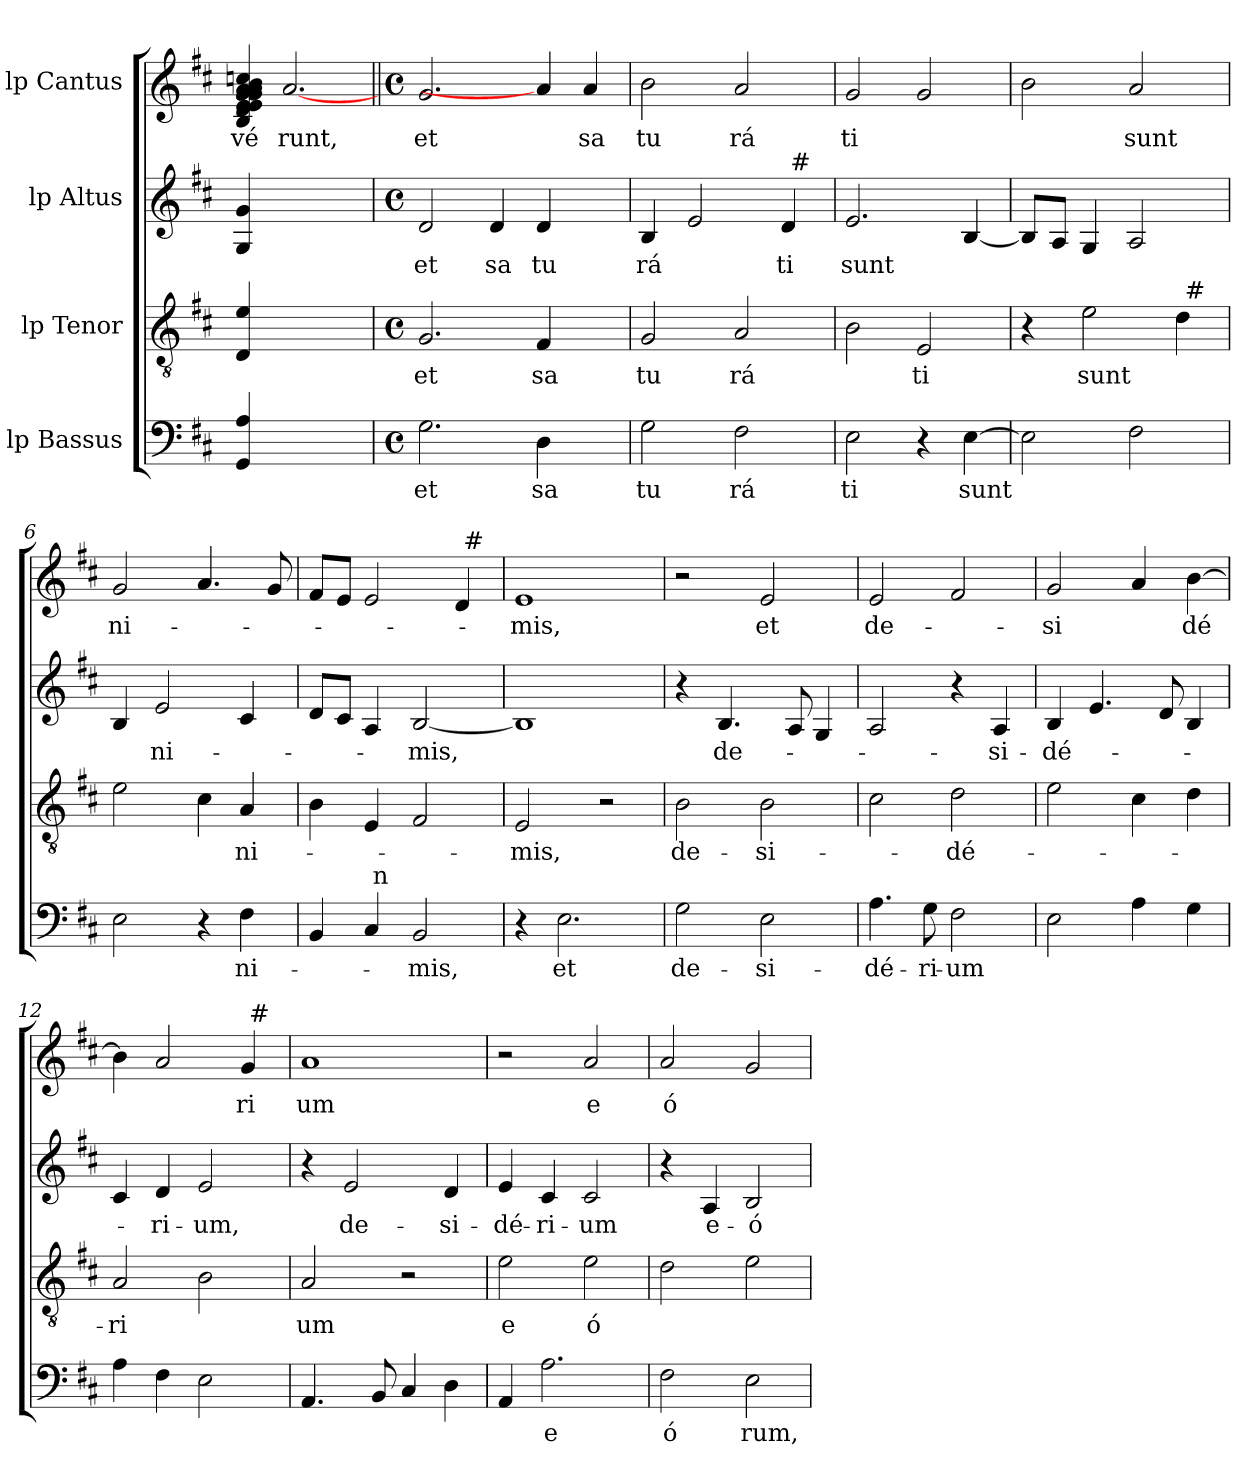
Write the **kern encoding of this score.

**kern	**text	**kern	**text	**kern	**text	**kern	**text
*part4	*part4	*part3	*part3	*part2	*part2	*part1	*part1
*staff4	*staff4	*staff3	*staff3	*staff2	*staff2	*staff1	*staff1
*I"lp Bassus	*	*I"lp Tenor	*	*I"lp Altus	*	*I"lp Cantus	*
!!LO:PB:g=z
*stria5	*	*stria5	*	*stria5	*	*stria5	*
*clefF4	*	*clefGv2	*	*clefG2	*	*clefG2	*
*k[f#c#]	*	*k[f#c#]	*	*k[f#c#]	*	*k[f#c#]	*
*D:	*	*D:	*	*D:	*	*D:	*
=1	=1	=1	=1	=1	=1	=1	=1
!	!	!	!	!	!	!	!LO:LY:b:cj
4A/ 4GG/	.	4e/ 4D/	.	4g/ 4G/	.	4ccn/ 4B/ 4e/ 4g/ 4d/ 4e/ 4g/ 4a/ 4b/ 4g/ 4a/	vé
!	!	!	!	!	!	!	!LO:LY:b:cj
2.ryy	.	2.ryy	.	2.ryy	.	[2.a	runt,
=2	=2||	=2	=2||	=2	=2||	=2||	=2||
*M4/4	*	*M4/4	*	*M4/4	*	*M4/4	*
*met(c)	*	*met(c)	*	*met(c)	*	*met(c)	*
!	!LO:LY:b:cj	!	!LO:LY:b:cj	!	!LO:LY:b:cj	!	!LO:LY:b:cj
2.G\	et	2.G/	et	2d/	et	2.g/	et
!	!	!	!	!	!LO:LY:b:cj	!	!
.	.	.	.	4d/	sa	.	.
!	!LO:LY:b:cj	!	!LO:LY:b:cj	!	!LO:LY:b:cj	!	!
4D\	sa	4F#/	sa	4d/	tu	4a]	.
!	!	!	!	!	!	!	!LO:LY:b:cj
4ryy	.	4ryy	.	4ryy	.	4a/	sa
=3	=3	=3	=3	=3	=3	=3	=3
!	!LO:LY:b:cj	!	!LO:LY:b:cj	!	!LO:LY:b:cj	!	!LO:LY:b:cj
*	*	*	*	*^	*	*	*
2G\	tu	2G/	tu	4B/	2ryy	rá	2b\	tu
.	.	.	.	2e/	.	.	.	.
!	!LO:LY:b:cj	!	!LO:LY:b:cj	!	!	!	!	!LO:LY:b:cj
2F#\	rá	2A/	rá	.	4ryy	.	2a/	rá
!	!	!	!	!	!	!LO:LY:b:cj	!	!
.	.	.	.	4d/	64ryy	ti	.	.
!	!	!	!	!	!LO:TX:a:t=#	!	!	!
.	.	.	.	.	8...ryy	.	.	.
=4	=4	=4	=4	=4	=4	=4	=4	=4
!	!LO:LY:b:cj	!	!	!	!	!LO:LY:b	!	!LO:LY:b:cj
*	*	*	*	*v	*v	*	*	*
2E\	ti	2B\	.	2.e/	sunt	2g/	ti
!	!	!	!LO:LY:b:cj	!	!	!	!
4r	.	2E/	ti	.	.	2g/	.
!	!LO:LY:b	!	!	!	!	!	!
[<4E\	sunt	.	.	[>4B/	.	.	.
!!LO:LB:g=z
=5	=5	=5	=5	=5	=5	=5	=5
*	*	*^	*	*	*	*	*
2E\]	.	4r	2ryy	.	8B/L]	.	2b\	.
.	.	.	.	.	8A/J	.	.	.
!	!	!	!	!LO:LY:b	!	!	!	!
.	.	2e\	.	sunt	4G/	.	.	.
!	!	!	!	!	!	!	!	!LO:LY:b:cj
2F#\	.	.	4ryy	.	2A/	.	2a/	sunt
.	.	4d\	64ryy	.	.	.	.	.
!	!	!	!LO:TX:a:t=#	!	!	!	!	!
.	.	.	8...ryy	.	.	.	.	.
=6	=6	=6	=6	=6	=6	=6	=6	=6
!	!	!	!	!	!	!	!	!LO:LY:b:cj
*	*	*v	*v	*	*	*	*	*
2E\	.	2e\	.	4B/	.	2g/	ni-
!	!	!	!	!	!LO:LY:b:cj	!	!
.	.	.	.	2e/	ni-	.	.
4r	.	4c#\	.	.	.	4.a/	.
!	!LO:LY:b:cj	!	!LO:LY:b:cj	!	!	!	!
4F#\	ni-	4A/	ni-	4c#/	.	.	.
.	.	.	.	.	.	8g/	.
=7	=7	=7	=7	=7	=7	=7	=7
*^	*	*	*	*	*	*^	*
4BB/	4ryy	.	4B\	.	8d/L	.	8f#/L	2ryy	.
.	.	.	.	.	8c#/J	.	8e/J	.	.
4C#/	64ryy	.	4E/	.	4A/	.	2e/	.	.
!	!LO:TX:a:t=n	!	!	!	!	!	!	!	!
.	2ryy	.	.	.	.	.	.	.	.
!	!	!LO:LY:b:cj	!	!	!	!LO:LY:b:cj	!	!	!
2BB/	.	-mis,	2F#/	.	[<2B/	-mis,	.	4ryy	.
.	.	.	.	.	.	.	4d/	64ryy	.
!	!	!	!	!	!	!	!	!LO:TX:a:t=#	!
.	8...ryy	.	.	.	.	.	.	8...ryy	.
=8	=8	=8	=8	=8	=8	=8	=8	=8	=8
!	!	!	!	!LO:LY:b:cj	!	!	!	!	!LO:LY:b:cj
*v	*v	*	*	*	*	*	*v	*v	*
4r	.	2E/	-mis,	1B]	.	1e	-mis,
!	!LO:LY:b:cj	!	!	!	!	!	!
2.E\	et	.	.	.	.	.	.
.	.	2r	.	.	.	.	.
=9	=9	=9	=9	=9	=9	=9	=9
!	!LO:LY:b:cj	!	!LO:LY:b:cj	!	!	!	!
2G\	de-	2B\	de-	4r	.	2r	.
!	!	!	!	!	!LO:LY:b:cj	!	!
.	.	.	.	4.B/	de-	.	.
!	!LO:LY:b:cj	!	!LO:LY:b:cj	!	!	!	!LO:LY:b:cj
2E\	-si-	2B\	-si-	.	.	2e/	et
.	.	.	.	8A/	.	.	.
.	.	.	.	4G/	.	.	.
=10	=10	=10	=10	=10	=10	=10	=10
!	!LO:LY:b:cj	!	!	!	!	!	!LO:LY:b:cj
4.A\	-dé-	2c#\	.	2A/	.	2e/	de-
!	!LO:LY:b:cj	!	!	!	!	!	!
8G\	-ri-	.	.	.	.	.	.
!	!LO:LY:b	!	!LO:LY:b:cj	!	!	!	!
2F#\	-um	2d\	-dé-	4r	.	2f#/	.
!	!	!	!	!	!LO:LY:b:cj	!	!
.	.	.	.	4A/	-si-	.	.
!!LO:LB:g=z
=11	=11	=11	=11	=11	=11	=11	=11
!	!	!	!	!	!LO:LY:b:cj	!	!LO:LY:b:cj
2E\	.	2e\	.	4B/	-dé-	2g/	-si
.	.	.	.	4.e/	.	.	.
4A\	.	4c#\	.	.	.	4a/	.
.	.	.	.	8d/	.	.	.
!	!	!	!	!	!	!	!LO:LY:b:cj
4G\	.	4d\	.	4B/	.	[>4b\	dé
=12	=12	=12	=12	=12	=12	=12	=12
!	!	!	!LO:LY:b:cj	!	!	!	!
*	*	*	*	*	*	*^	*
4A\	.	2A/	-ri	4c#/	.	4b\]	2ryy	.
!	!	!	!	!	!LO:LY:b:cj	!	!	!
4F#\	.	.	.	4d/	-ri-	2a/	.	.
!	!	!	!	!	!LO:LY:b:cj	!	!	!
2E\	.	2B\	.	2e/	-um,	.	4ryy	.
!	!	!	!	!	!	!	!	!LO:LY:b:cj
.	.	.	.	.	.	4g/	64ryy	ri
!	!	!	!	!	!	!	!LO:TX:a:t=#	!
.	.	.	.	.	.	.	8...ryy	.
=13	=13	=13	=13	=13	=13	=13	=13	=13
!	!	!	!LO:LY:b:cj	!	!	!	!	!LO:LY:b:cj
*	*	*	*	*	*	*v	*v	*
4.AA/	.	2A/	um	4r	.	1a	um
!	!	!	!	!	!LO:LY:b:cj	!	!
.	.	.	.	2e/	de-	.	.
8BB/	.	.	.	.	.	.	.
4C#/	.	2r	.	.	.	.	.
!	!	!	!	!	!LO:LY:b:cj	!	!
4D\	.	.	.	4d/	-si-	.	.
=14	=14	=14	=14	=14	=14	=14	=14
!	!	!	!LO:LY:b:cj	!	!LO:LY:b:cj	!	!
4AA/	.	2e\	e	4e/	-dé-	2r	.
!	!LO:LY:b:cj	!	!	!	!LO:LY:b:cj	!	!
2.A\	e	.	.	4c#/	-ri-	.	.
!	!	!	!LO:LY:b:cj	!	!LO:LY:b:cj	!	!LO:LY:b:cj
.	.	2e\	ó	2c#/	-um	2a/	e
=15	=15	=15	=15	=15	=15	=15	=15
!	!LO:LY:b:cj	!	!	!	!	!	!LO:LY:b:cj
2F#\	ó	2d\	.	4r	.	2a/	ó
!	!	!	!	!	!LO:LY:b:cj	!	!
.	.	.	.	4A/	e-	.	.
!	!LO:LY:b:cj	!	!	!	!LO:LY:b:cj	!	!
2E\	rum,	2e\	.	2B/	-ó-	2g/	.
=	=	=	=	=	=	=	=
*-	*-	*-	*-	*-	*-	*-	*-
